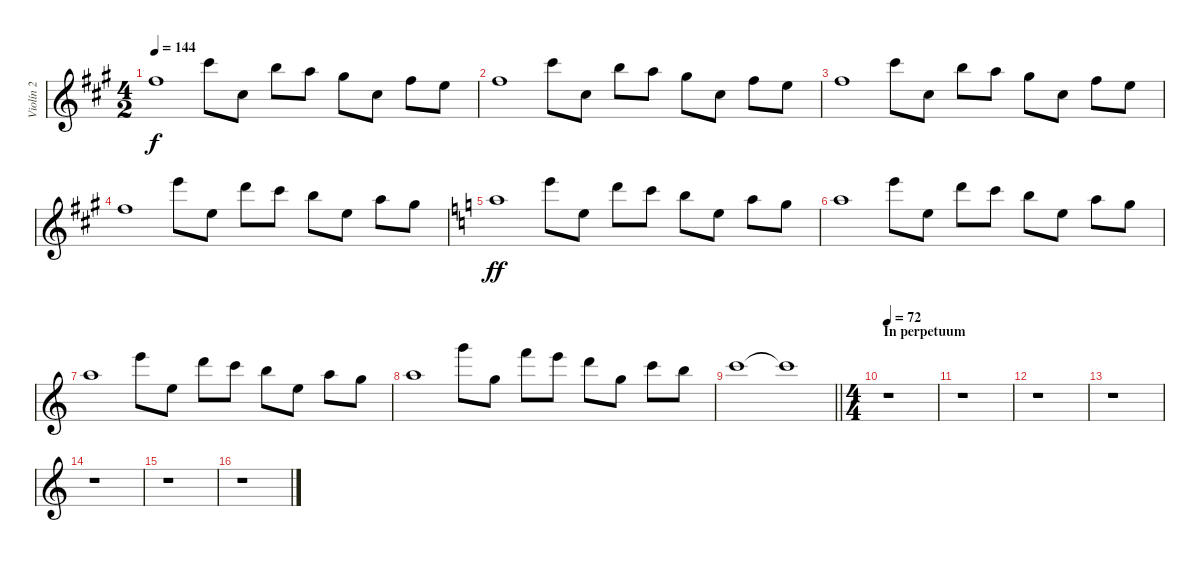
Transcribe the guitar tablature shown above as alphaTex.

\track ("Violín 2" "Violín 2") {instrument stringensemble1}
\staff {score}
\tuning (E5 A4 D4 G3) {hide}
\ts (4 2)
\tempo 144
\clef g2
\ks f#minor
9.2.1{dy f} 9.1.8 11.3.8 7.1.8 5.1.8 4.1.8 4.2.8 2.1.8 0.1.8 |
2.1.1 9.1.8 4.2.8 7.1.8 5.1.8 4.1.8 4.2.8 2.1.8 0.1.8 |
2.1.1 9.1.8 4.2.8 7.1.8 5.1.8 4.1.8 4.2.8 2.1.8 0.1.8 |
2.1.1 12.1.8 0.1.8 10.1.8 9.1.8 7.1.8 7.2.8 5.1.8 4.1.8 |
\ks aminor
5.1.1{dy ff} 12.1.8 0.1.8 10.1.8 8.1.8 7.1.8 7.2.8 5.1.8 3.1.8 |
5.1.1 12.1.8 0.1.8 10.1.8 8.1.8 7.1.8 7.2.8 5.1.8 3.1.8 |
5.1.1 12.1.8 0.1.8 10.1.8 8.1.8 7.1.8 7.2.8 5.1.8 3.1.8 |
5.1.1 15.1.8 10.2.8 13.1.8 12.1.8 10.1.8 10.2.8 8.1.8 7.1.8 |
\barLineRight lightlight
8.1.1 8.1{t}.1 |
\ts (4 4)
\section ("" "In perpetuum")
\tempo 72
r.1 |
r.1 |
r.1 |
r.1 |
r.1 |
r.1 |
r.1
